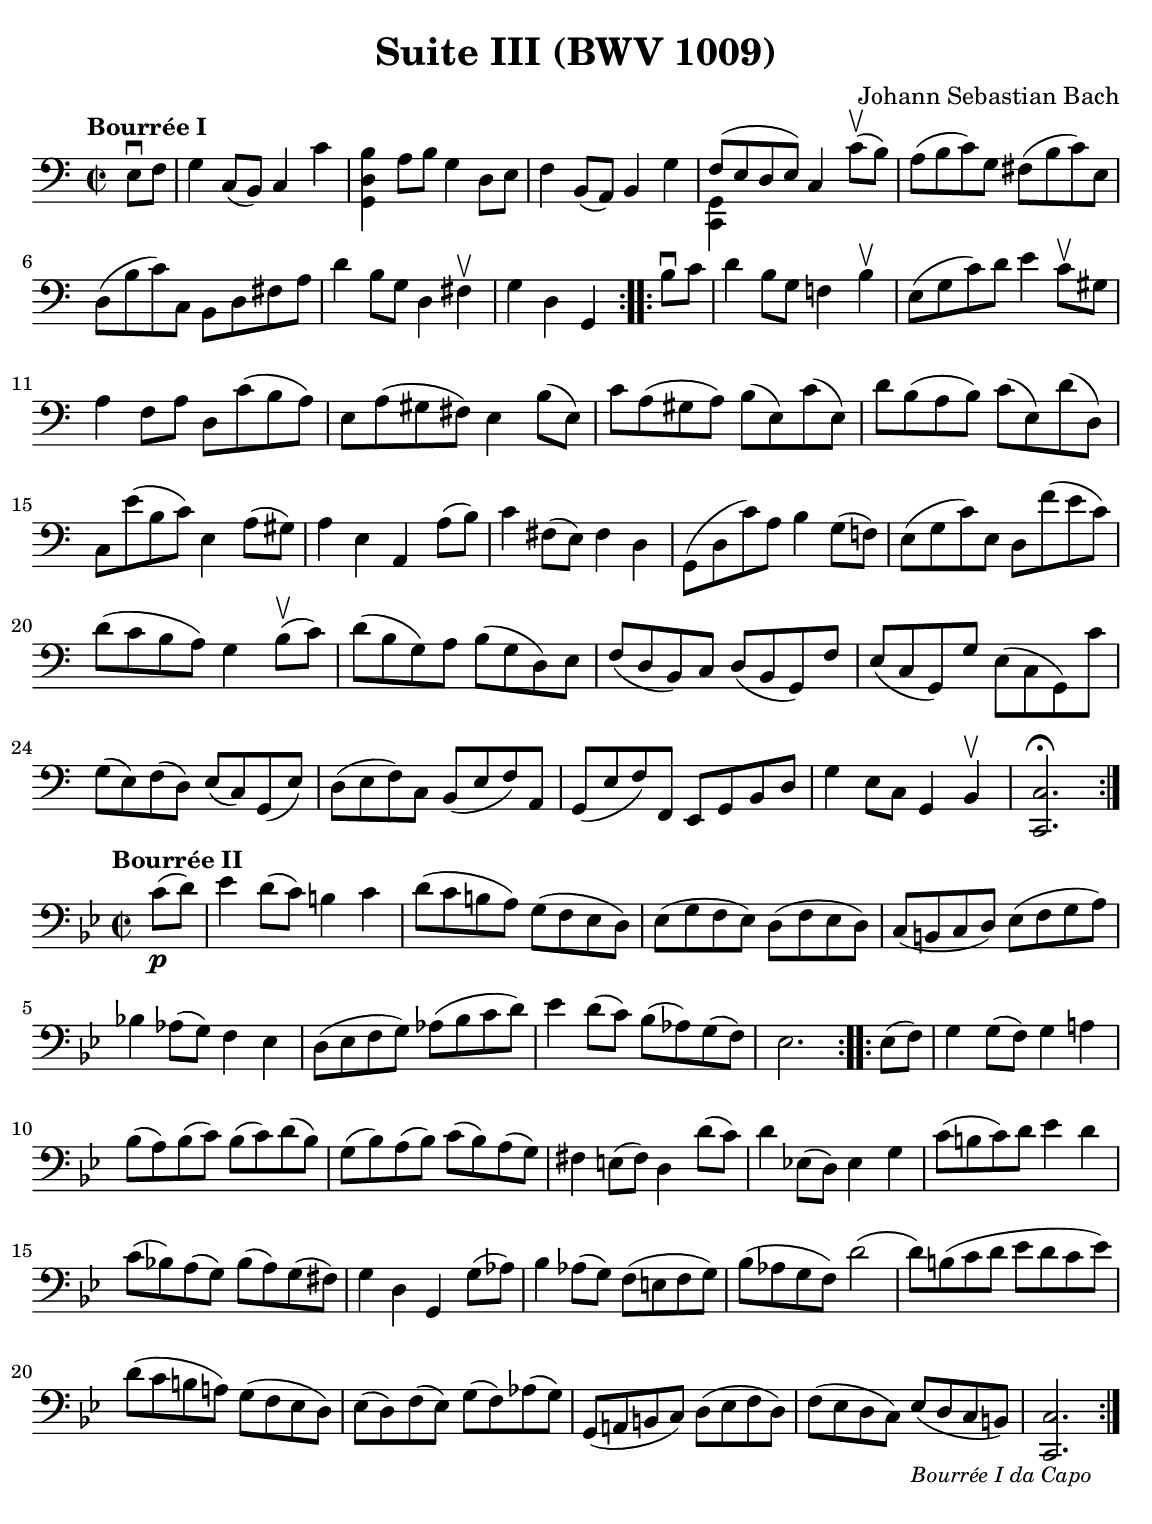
#(set-global-staff-size 21)

\version "2.18.2"

\header {
  title = "Suite III (BWV 1009)"
  composer = "Johann Sebastian Bach"
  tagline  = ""
}

\language "italiano"

% iPad Pro 12.9

\paper {
  paper-width  = 195\mm
  paper-height = 260\mm
  indent = #0
%  page-count = #2
  line-width = #184
  print-page-number = ##f
  ragged-last-bottom = ##t
  ragged-bottom = ##f
%  ragged-last = ##t
}

% \phrasingSlurDashed
% \SlurDashed
% \slurSolid

allongerUne = \markup {
  \center-column {
    \combine
    \draw-line #'(-2 . 0)
    \arrow-head #X #RIGHT ##f
  }
}

ringsps = #"
  0.15 setlinewidth
  0.9 0.6 moveto
  0.4 0.6 0.5 0 361 arc
  stroke
  1.0 0.6 0.5 0 361 arc
  stroke
  "

vibrato = \markup {
  \with-dimensions #'(-0.2 . 1.6) #'(0 . 1.2)
  \postscript #ringsps
}

startModernBarre =
#(define-event-function (parser location fretnum partial)
   (number? number?)
    #{
      \tweak bound-details.left.text
        \markup
          \teeny \concat {
          #(format #f "~@r" fretnum)
          \hspace #.2
          \lower #.3 \small \bold \fontsize #-2 #(number->string partial)
          \hspace #.5
        }
      \tweak font-size -1
      \tweak font-shape #'upright
      \tweak style #'dashed-line
      \tweak dash-fraction #0.3
      \tweak dash-period #1
      \tweak bound-details.left.stencil-align-dir-y #0.35
      \tweak bound-details.left.padding 2.5 % was 0.25
      \tweak bound-details.left.attach-dir -1
      \tweak bound-details.left-broken.text ##f
      \tweak bound-details.left-broken.attach-dir -1
      %% adjust the numeric values to fit your needs:
      \tweak bound-details.left-broken.padding 0.5 %% was 1.5
      \tweak bound-details.right-broken.padding 0
      \tweak bound-details.right.padding 0.25
      \tweak bound-details.right.attach-dir 2
      \tweak bound-details.right-broken.text ##f
      \tweak bound-details.right.text
        \markup
          \with-dimensions #'(0 . 0) #'(-.3 . 0) %% was (0 . -1)
          \draw-line #'(0 . -1)
      \startTextSpan
   #})

stopBarre = \stopTextSpan

% Analysis brackets under the staff

\layout {
  \context {
    \Voice
    \consists "Horizontal_bracket_engraver"
  }
}

\score {
  \new Staff {
    \override Hairpin.to-barline = ##f
    \override Beam.auto-knee-gap = #2
    \override ParenthesesItem.padding = #0.1
    \override ParenthesesItem.font-size = #-1
    \override BreathingSign.text = \markup {
      \translate #'(-1.75 . 1.6)
      \musicglyph #"scripts.rcomma"
    }

    \tempo "Bourrée I"
    \time 2/2
    \key do \major
    \clef "bass"

    \repeat volta 2 {
      \partial 4 mi8\downbow fa8
    | sol4 do8( si,8) do4 do'4
    | <<si4 re4 sol,4>> la8 si8 sol4 re8 mi8
    | fa4 si,8( la,8) si,4 sol4
    | <<{fa8( mi8 re8 mi8)}\\{<<sol,4 do,4>>}>> do4 do'8\upbow( si8)
    | la8( si8 do'8) sol8 fad8( si8 do'8) mi8
    | re8( si8 do'8) do8 si,8 re8 fad8 la8
    | re'4 si8 sol8 re4 fad4\upbow
    | \partial 2. sol4 re4 sol,4
    }

   \repeat volta 2 {
     \partial 4 si8\downbow do'8
   | \set Score.currentBarNumber = #9
     re'4 si8 sol8 fa!4 si4\upbow
   | mi8( sol8 do'8) re'8 mi'4 do'8\upbow sold8
   | la4 fa8 la8 re8 do'8( si8 la8)
   | mi8 la8( sold8 fad8) mi4 si8( mi8)
   | do'8 la8( sold8 la8) si8( mi8) do'8( mi8)
   | re'8 si8( la8 si8) do'8( mi8) re'8( re8)
   | do8 mi'8( si8 do'8) mi4 la8( sold8)
   | la4 mi4 la,4 la8( si8)
   | do'4 fad8( mi8) fad4 re4
   | sol,8( re8 do'8) la8 si4 sol8( fa!8)
   | mi8( sol8 do'8) mi8 re8 fa'8( mi'8 do'8)
   | re'8( do'8 si8 la8) sol4 si8\upbow( do'8)
   | re'8( si8 sol8) la8 si8( sol8 re8) mi8
   | fa8( re8 si,8) do8 re8( si,8 sol,8) fa8
   | mi8( do8 sol,8) sol8 mi8( do8 sol,8) do'8
   | sol8( mi8) fa8( re8) mi8( do8) sol,8( mi8)
   | re8( mi8 fa8) do8 si,8( mi8 fa8) la,8
   | sol,8( mi8 fa8) fa,8 mi,8 sol,8 si,8 re8
   | sol4 mi8 do8 sol,4 si,4\upbow
   | <<do2.\fermata do,2.>>
   }
  }
}

\score {
  \new Staff {
    \override Hairpin.to-barline = ##f
    \override Beam.auto-knee-gap = #2
    \override ParenthesesItem.padding = #0.1
    \override ParenthesesItem.font-size = #-1
    \override BreathingSign.text = \markup {
      \translate #'(-1.75 . 1.6)
      \musicglyph #"scripts.rcomma"
    }

    \tempo "Bourrée II"
    \time 2/2
    \key sib \major
    \clef "bass"
   
   \repeat volta 2 {
     \partial 4 do'8(\p re'8)
   | mib'4 re'8( do'8) si!4 do'4
   | re'8( do'8 si!8 la8) sol8( fa8 mib8 re8)
   | mib8( sol8 fa8 mib8) re8( fa8 mib8 re8)
   | do8( si,!8 do8 re8) mib8( fa8 sol8 la8)
   | sib!4 lab8( sol8) fa4 mib4
   | re8( mib8 fa8 sol8) lab8( sib8 do'8 re'8)
   | mib'4 re'8( do'8) sib8[( lab8) sol8( fa8])
   | \partial 2. mib2.
   }
 
   \repeat volta 2 {
     \partial 4 mib8( fa8)
   | \set Score.currentBarNumber = #9
     sol4 sol8( fa8) sol4 la!4
   | sib8( la8) sib8( do'8) sib8( do'8) re'8( sib8)
   | sol8( sib8) la8( sib8)  do'8( sib8) la8( sol8)
   | fad4 mi!8( fad8) re4 re'8( do'8)
   | re'4 mib!8( re8) mib4 sol4
   | do'8(  si!8 do'8) re'8 mib'4 re'4
   | do'8( sib!8) la8( sol8) sib8( la8) sol8( fad8)
   | sol4 re4 sol,4 sol8( lab8)
   | sib4 lab8( sol8) fa8( mi!8 fa8 sol8)
   | sib8( lab8 sol8 fa8) re'2(
   | re'8) si!8( do'8 re'8 mib'8 re'8 do'8 mib'8)
   | re'8( do'8 si!8 la!8) sol8( fa8 mib8 re8)
   | mib8( re8) fa8( mib8) sol8( fa8) lab8( sol8)
   | sol,8( la,!8 si,!!8 do8) re8( mib8 fa8 re8)
   | fa8( mib8 re8 do8) mib8[(_\markup{\small\italic "Bourrée I da Capo"} re8 do8 si,8])
   | \partial 2. <<do2. do,2.>>
   }
  }
}